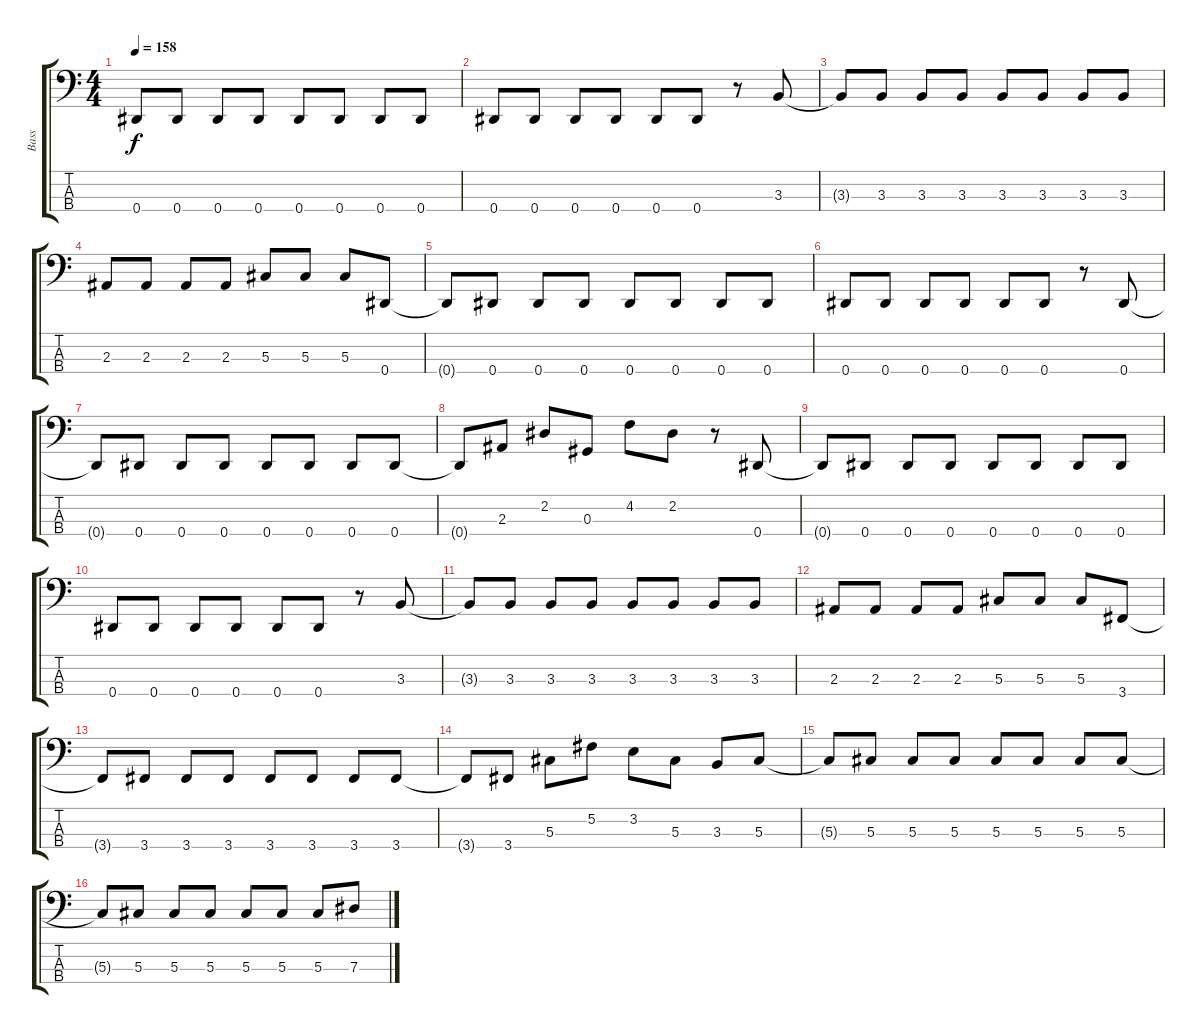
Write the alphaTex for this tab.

\track ("Bass" "Bass") {instrument electricbassfinger}
\staff {score tabs}
\tuning (Gb2 Db2 Ab1 Eb1) {hide}
\ts (4 4)
\tempo 158
\clef f4
\ks c
0.4{t}.8{dy f} 0.4.8 0.4.8 0.4.8 0.4.8 0.4.8 0.4.8 0.4.8 |
0.4.8 0.4.8 0.4.8 0.4.8 0.4.8 0.4.8 r.8 3.3.8 |
3.3{t}.8 3.3.8 3.3.8 3.3.8 3.3.8 3.3.8 3.3.8 3.3.8 |
2.3.8 2.3.8 2.3.8 2.3.8 5.3.8 5.3.8 5.3.8 0.4.8 |
0.4{t}.8 0.4.8 0.4.8 0.4.8 0.4.8 0.4.8 0.4.8 0.4.8 |
0.4.8 0.4.8 0.4.8 0.4.8 0.4.8 0.4.8 r.8 0.4.8 |
0.4{t}.8 0.4.8 0.4.8 0.4.8 0.4.8 0.4.8 0.4.8 0.4.8 |
0.4{t}.8 2.3.8 2.2.8 0.3.8 4.2.8 2.2.8 r.8 0.4.8 |
0.4{t}.8 0.4.8 0.4.8 0.4.8 0.4.8 0.4.8 0.4.8 0.4.8 |
0.4.8 0.4.8 0.4.8 0.4.8 0.4.8 0.4.8 r.8 3.3.8 |
3.3{t}.8 3.3.8 3.3.8 3.3.8 3.3.8 3.3.8 3.3.8 3.3.8 |
2.3.8 2.3.8 2.3.8 2.3.8 5.3.8 5.3.8 5.3.8 3.4.8 |
3.4{t}.8 3.4.8 3.4.8 3.4.8 3.4.8 3.4.8 3.4.8 3.4.8 |
3.4{t}.8 3.4.8 5.3.8 5.2.8 3.2.8 5.3.8 3.3.8 5.3.8 |
5.3{t}.8 5.3.8 5.3.8 5.3.8 5.3.8 5.3.8 5.3.8 5.3.8 |
5.3{t}.8 5.3.8 5.3.8 5.3.8 5.3.8 5.3.8 5.3.8 7.3.8
